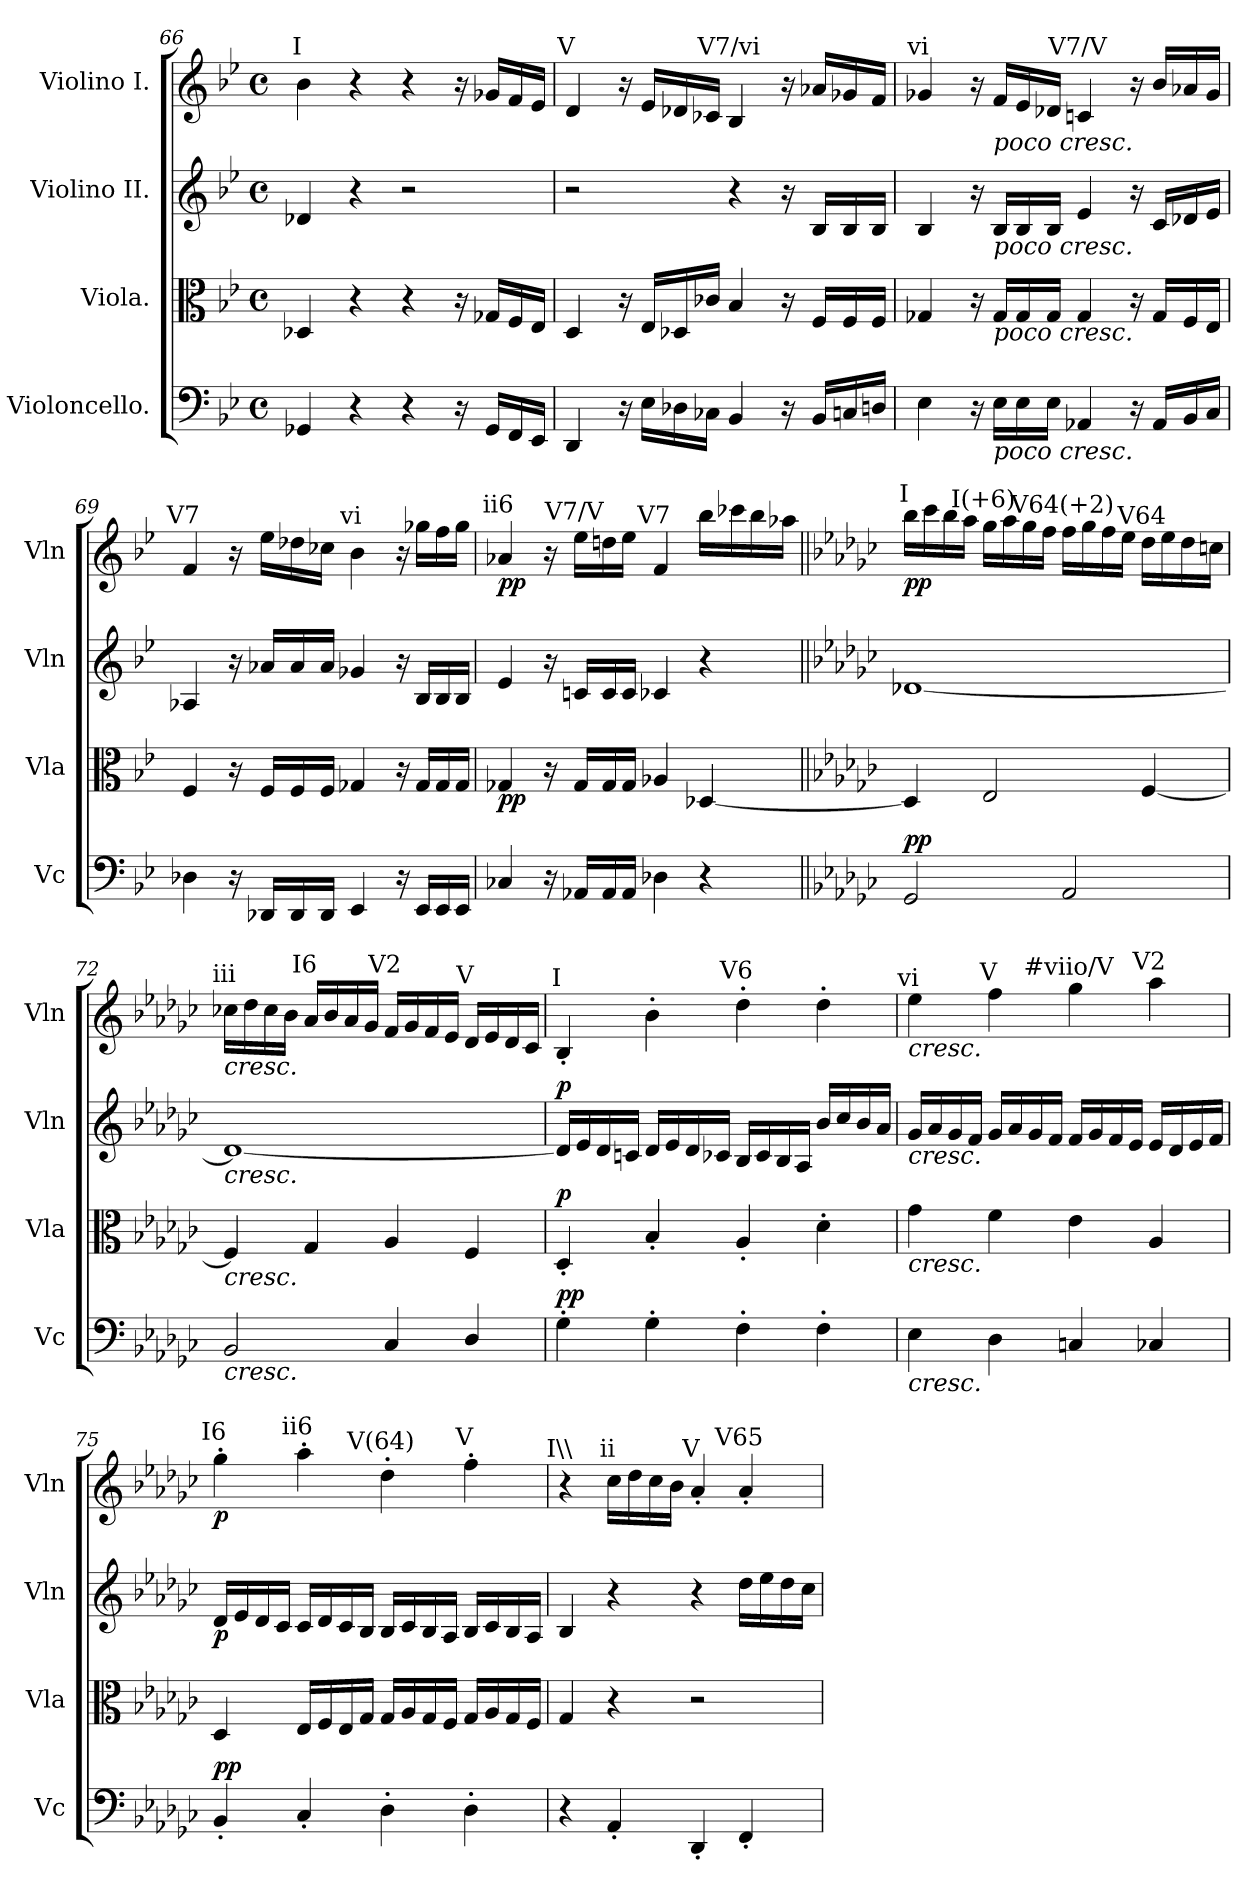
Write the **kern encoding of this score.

**kern	**dynam	**kern	**dynam	**kern	**dynam	**kern	**dynam
*part4	*part4	*part3	*part3	*part2	*part2	*part1	*part1
*staff4	*staff4	*staff3	*staff3	*staff2	*staff2	*staff1	*staff1
*I"Violoncello.	*	*I"Viola.	*	*I"Violino II.	*	*I"Violino I.	*
*I'Vc	*	*I'Vla	*	*I'Vln	*	*I'Vln	*
!!LO:PB:g=z
*clefF4	*	*clefC3	*	*clefG2	*	*clefG2	*
*k[b-e-]	*	*k[b-e-]	*	*k[b-e-]	*	*k[b-e-]	*
*B-:	*	*B-:	*	*B-:	*	*B-:	*
*M4/4	*	*M4/4	*	*M4/4	*	*M4/4	*
*met(c)	*	*met(c)	*	*met(c)	*	*met(c)	*
=66	=66	=66	=66	=66	=66	=66	=66
!	!	!	!	!	!	!LO:TX:a:cj:t=I	!
4GG-X/	.	4D-X/	.	4d-X/	.	4b-\	.
4r	.	4r	.	4r	.	4r	.
4r	.	4r	.	2r	.	4r	.
16r	.	16r	.	.	.	16r	.
16GG-/LL	.	16G-X/LL	.	.	.	16g-X/LL	.
16FF/	.	16F/	.	.	.	16f/	.
16EE-/JJ	.	16E-/JJ	.	.	.	16e-/JJ	.
=67	=67	=67	=67	=67	=67	=67	=67
!	!	!	!	!	!	!LO:TX:a:cj:t=V	!
4DD/	.	4D/	.	2r	.	4d/	.
16r	.	16r	.	.	.	16r	.
16E-\LL	.	16E-/LL	.	.	.	16e-/LL	.
16D-X\	.	16D-X/	.	.	.	16d-X/	.
16C-X\JJ	.	16c-X/JJ	.	.	.	16c-X/JJ	.
!	!	!	!	!	!	!LO:TX:a:cj:t=V7/vi	!
4BB-/	.	4B-/	.	4r	.	4B-/	.
16r	.	16r	.	16r	.	16r	.
16BB-/LL	.	16F/LL	.	16B-/LL	.	16a-X/LL	.
16Cn/	.	16F/	.	16B-/	.	16g-X/	.
16Dn/JJ	.	16F/JJ	.	16B-/JJ	.	16f/JJ	.
=68	=68	=68	=68	=68	=68	=68	=68
!	!	!	!	!	!	!LO:TX:a:cj:t=vi	!
4E-\	.	4G-X/	.	4B-/	.	4g-X/	.
16r	.	16r	.	16r	.	16r	.
!	!	!	!	!	!	!LO:TX:b:i:t=poco cresc.	!
!	!	!	!	!LO:TX:b:i:t=poco cresc.	!	!	!
!	!	!LO:TX:b:i:t=poco cresc.	!	!	!	!	!
!LO:TX:b:i:t=poco cresc.	!	!	!	!	!	!	!
16E-\LL	.	16G-/LL	.	16B-/LL	.	16f/LL	.
16E-\	.	16G-/	.	16B-/	.	16e-/	.
16E-\JJ	.	16G-/JJ	.	16B-/JJ	.	16d-X/JJ	.
!	!	!	!	!	!	!LO:TX:a:cj:t=V7/V	!
4AA-X/	.	4G-/	.	4e-/	.	4cn/	.
16r	.	16r	.	16r	.	16r	.
16AA-/LL	.	16G-/LL	.	16c/LL	.	16b-/LL	.
16BB-/	.	16F/	.	16d-X/	.	16a-X/	.
16C/JJ	.	16E-/JJ	.	16e-/JJ	.	16g-/JJ	.
=69	=69	=69	=69	=69	=69	=69	=69
!	!	!	!	!	!	!LO:TX:a:cj:t=V7	!
4D-X\	.	4F/	.	4A-X/	.	4f/	.
16r	.	16r	.	16r	.	16r	.
16DD-X/LL	.	16F/LL	.	16a-X/LL	.	16ee-\LL	.
16DD-/	.	16F/	.	16a-/	.	16dd-X\	.
16DD-/JJ	.	16F/JJ	.	16a-/JJ	.	16cc-X\JJ	.
!	!	!	!	!	!	!LO:TX:a:cj:t=vi	!
4EE-/	.	4G-X/	.	4g-X/	.	4b-\	.
16r	.	16r	.	16r	.	16r	.
16EE-/LL	.	16G-/LL	.	16B-/LL	.	16gg-X\LL	.
16EE-/	.	16G-/	.	16B-/	.	16ff\	.
16EE-/JJ	.	16G-/JJ	.	16B-/JJ	.	16gg-\JJ	.
!!LO:PB:g=z
=70	=70	=70	=70	=70	=70	=70	=70
!	!	!	!	!	!	!LO:TX:a:cj:t=ii6	!
!	!	!	!LO:DY:b	!	!	!	!LO:DY:b
4C-X/	.	4G-X/	pp	4e-/	.	4a-X/	pp
16r	.	16r	.	16r	.	16r	.
!	!	!	!	!	!	!LO:TX:a:cj:t=V7/V	!
16AA-X/LL	.	16G-/LL	.	16cn/LL	.	16ee-\LL	.
16AA-/	.	16G-/	.	16c/	.	16ddn\	.
16AA-/JJ	.	16G-/JJ	.	16c/JJ	.	16ee-\JJ	.
!	!	!	!	!	!	!LO:TX:a:cj:t=V7	!
4D-X\	.	4A-X/	.	4c-X/	.	4f/	.
4r	.	[4D-X/	.	4r	.	16bb-\LL	.
.	.	.	.	.	.	16ccc-X\	.
.	.	.	.	.	.	16bb-\	.
.	.	.	.	.	.	16aa-X\JJ	.
=71||	=71||	=71||	=71||	=71||	=71||	=71||	=71||
*k[b-e-a-d-g-c-]	*	*k[b-e-a-d-g-c-]	*	*k[b-e-a-d-g-c-]	*	*k[b-e-a-d-g-c-]	*
*G-:	*	*G-:	*	*G-:	*	*G-:	*
!	!	!	!	!	!	!LO:TX:a:cj:t=I	!
!	!LO:DY:a	!	!	!	!	!	!LO:DY:b
2GG-/	pp	4D-/]	.	[1d-X	.	16bb-\LL	pp
.	.	.	.	.	.	16ccc-\	.
.	.	.	.	.	.	16bb-\	.
.	.	.	.	.	.	16aa-\JJ	.
!	!	!	!	!	!	!LO:TX:a:cj:t=I(+6)	!
.	.	2E-/	.	.	.	16gg-\LL	.
.	.	.	.	.	.	16aa-\	.
.	.	.	.	.	.	16gg-\	.
.	.	.	.	.	.	16ff\JJ	.
!	!	!	!	!	!	!LO:TX:a:cj:t=V64(+2)	!
2AA-/	.	.	.	.	.	16ff\LL	.
.	.	.	.	.	.	16gg-\	.
.	.	.	.	.	.	16ff\	.
.	.	.	.	.	.	16ee-\JJ	.
!	!	!	!	!	!	!LO:TX:a:cj:t=V64	!
.	.	[4F/	.	.	.	16dd-\LL	.
.	.	.	.	.	.	16ee-\	.
.	.	.	.	.	.	16dd-\	.
.	.	.	.	.	.	16ccn\JJ	.
!!LO:LB:g=z
=72	=72	=72	=72	=72	=72	=72	=72
!	!	!	!	!	!	!LO:TX:a:cj:t=iii	!
!	!	!	!	!	!	!LO:TX:b:i:t=cresc.	!
!	!	!	!	!LO:TX:b:i:t=cresc.	!	!	!
!	!	!LO:TX:b:i:t=cresc.	!	!	!	!	!
!LO:TX:b:i:t=cresc.	!	!	!	!	!	!	!
2BB-/	.	4F/]	.	1d-_	.	16cc-X\LL	.
.	.	.	.	.	.	16dd-\	.
.	.	.	.	.	.	16cc-\	.
.	.	.	.	.	.	16b-\JJ	.
!	!	!	!	!	!	!LO:TX:a:cj:t=I6	!
.	.	4G-/	.	.	.	16a-/LL	.
.	.	.	.	.	.	16b-/	.
.	.	.	.	.	.	16a-/	.
.	.	.	.	.	.	16g-/JJ	.
!	!	!	!	!	!	!LO:TX:a:cj:t=V2	!
4C-/	.	4A-/	.	.	.	16f/LL	.
.	.	.	.	.	.	16g-/	.
.	.	.	.	.	.	16f/	.
.	.	.	.	.	.	16e-/JJ	.
!	!	!	!	!	!	!LO:TX:a:cj:t=V	!
4D-/	.	4F/	.	.	.	16d-/LL	.
.	.	.	.	.	.	16e-/	.
.	.	.	.	.	.	16d-/	.
.	.	.	.	.	.	16c-/JJ	.
!!LO:LB:g=z
=73	=73	=73	=73	=73	=73	=73	=73
!	!	!	!	!	!	!LO:TX:a:cj:t=I	!
!	!LO:DY:b	!	!	!	!	!	!
!	!LO:DY:n=1:a	!	!LO:DY:a	!	!LO:DY:a	!	!
4G-'>\	p p	4D-'</	p	16d-/LL]	p	4B-'</	.
.	.	.	.	16e-/	.	.	.
.	.	.	.	16d-/	.	.	.
.	.	.	.	16cn/JJ	.	.	.
4G-'>\	.	4B-'</	.	16d-/LL	.	4b-'>\	.
.	.	.	.	16e-/	.	.	.
.	.	.	.	16d-/	.	.	.
.	.	.	.	16c-X/JJ	.	.	.
!	!	!	!	!	!	!LO:TX:a:cj:t=V6	!
4F'>\	.	4A-'</	.	16B-/LL	.	4dd-'>\	.
.	.	.	.	16c-/	.	.	.
.	.	.	.	16B-/	.	.	.
.	.	.	.	16A-/JJ	.	.	.
4F'>\	.	4d-'>\	.	16b-/LL	.	4dd-'>\	.
.	.	.	.	16cc-/	.	.	.
.	.	.	.	16b-/	.	.	.
.	.	.	.	16a-/JJ	.	.	.
=74	=74	=74	=74	=74	=74	=74	=74
!	!	!	!	!	!	!LO:TX:a:cj:t=vi	!
!	!	!	!	!	!	!LO:TX:b:i:t=cresc.	!
!	!	!	!	!LO:TX:b:i:t=cresc.	!	!	!
!	!	!LO:TX:b:i:t=cresc.	!	!	!	!	!
!LO:TX:b:i:t=cresc.	!	!	!	!	!	!	!
4E-\	.	4g-\	.	16g-/LL	.	4ee-\	.
.	.	.	.	16a-/	.	.	.
.	.	.	.	16g-/	.	.	.
.	.	.	.	16f/JJ	.	.	.
!	!	!	!	!	!	!LO:TX:a:cj:t=V	!
4D-\	.	4f\	.	16g-/LL	.	4ff\	.
.	.	.	.	16a-/	.	.	.
.	.	.	.	16g-/	.	.	.
.	.	.	.	16f/JJ	.	.	.
!	!	!	!	!	!	!LO:TX:a:cj:t=#viio/V	!
4Cn/	.	4e-\	.	16f/LL	.	4gg-\	.
.	.	.	.	16g-/	.	.	.
.	.	.	.	16f/	.	.	.
.	.	.	.	16e-/JJ	.	.	.
!	!	!	!	!	!	!LO:TX:a:cj:t=V2	!
4C-X/	.	4A-/	.	16e-/LL	.	4aa-\	.
.	.	.	.	16d-/	.	.	.
.	.	.	.	16e-/	.	.	.
.	.	.	.	16f/JJ	.	.	.
!!LO:PB:g=z
=75	=75	=75	=75	=75	=75	=75	=75
!	!	!	!	!	!	!LO:TX:a:cj:t=I6	!
!	!LO:DY:b	!	!	!	!	!	!
!	!LO:DY:n=1:a	!	!	!	!LO:DY:b	!	!LO:DY:b
4BB-'</	p p	4D-/	.	16d-/LL	p	4gg-'>\	p
.	.	.	.	16e-/	.	.	.
.	.	.	.	16d-/	.	.	.
.	.	.	.	16c-/JJ	.	.	.
!	!	!	!	!	!	!LO:TX:a:cj:t=ii6	!
4C-'</	.	16E-/LL	.	16c-/LL	.	4aa-'>\	.
.	.	16F/	.	16d-/	.	.	.
.	.	16E-/	.	16c-/	.	.	.
.	.	16G-/JJ	.	16B-/JJ	.	.	.
!	!	!	!	!	!	!LO:TX:a:cj:t=V(64)	!
4D-'>\	.	16G-/LL	.	16B-/LL	.	4dd-'>\	.
.	.	16A-/	.	16c-/	.	.	.
.	.	16G-/	.	16B-/	.	.	.
.	.	16F/JJ	.	16A-/JJ	.	.	.
!	!	!	!	!	!	!LO:TX:a:cj:t=V	!
4D-'>\	.	16G-/LL	.	16B-/LL	.	4ff'>\	.
.	.	16A-/	.	16c-/	.	.	.
.	.	16G-/	.	16B-/	.	.	.
.	.	16F/JJ	.	16A-/JJ	.	.	.
!!LO:LB:g=z
=76	=76	=76	=76	=76	=76	=76	=76
!	!	!	!	!	!	!LO:TX:a:cj:t=I\\	!
4r	.	4G-/	.	4B-/	.	4r	.
!	!	!	!	!	!	!LO:TX:a:cj:t=ii	!
4AA-'</	.	4r	.	4r	.	16cc-\LL	.
.	.	.	.	.	.	16dd-\	.
.	.	.	.	.	.	16cc-\	.
.	.	.	.	.	.	16b-\JJ	.
!	!	!	!	!	!	!LO:TX:a:cj:t=V	!
4DD-'</	.	2r	.	4r	.	4a-'</	.
!	!	!	!	!	!	!LO:TX:a:cj:t=V65	!
4FF'</	.	.	.	16dd-\LL	.	4a-'</	.
.	.	.	.	16ee-\	.	.	.
.	.	.	.	16dd-\	.	.	.
.	.	.	.	16cc-\JJ	.	.	.
=	=	=	=	=	=	=	=
*-	*-	*-	*-	*-	*-	*-	*-
